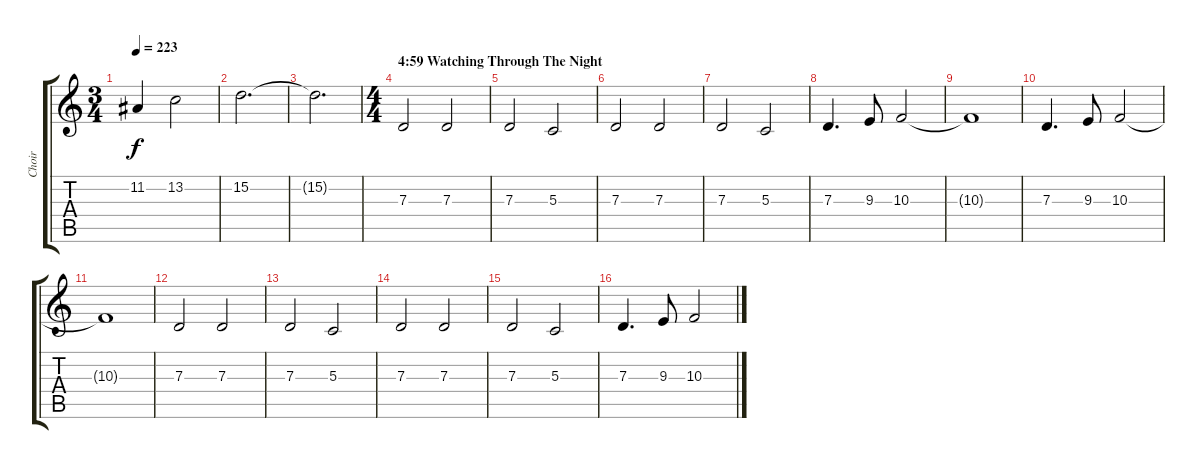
\track ("Choir" "Choir") {instrument choiraahs}
\staff {score tabs}
\tuning (E4 B3 G3 D3 A2 E2) {hide}
\ts (3 4)
\tempo 223
\clef g2
\ks c
11.2{t}.4{dy f} 13.2.2 |
15.2.2{d} |
15.2{t}.2{d} |
\ts (4 4)
\section ("" "4:59 Watching Through The Night")
7.3.2 7.3.2 |
7.3.2 5.3.2 |
7.3.2 7.3.2 |
7.3.2 5.3.2 |
7.3.4{d} 9.3.8 10.3.2 |
10.3{t}.1 |
7.3.4{d} 9.3.8 10.3.2 |
10.3{t}.1 |
7.3.2 7.3.2 |
7.3.2 5.3.2 |
7.3.2 7.3.2 |
7.3.2 5.3.2 |
7.3.4{d} 9.3.8 10.3.2
